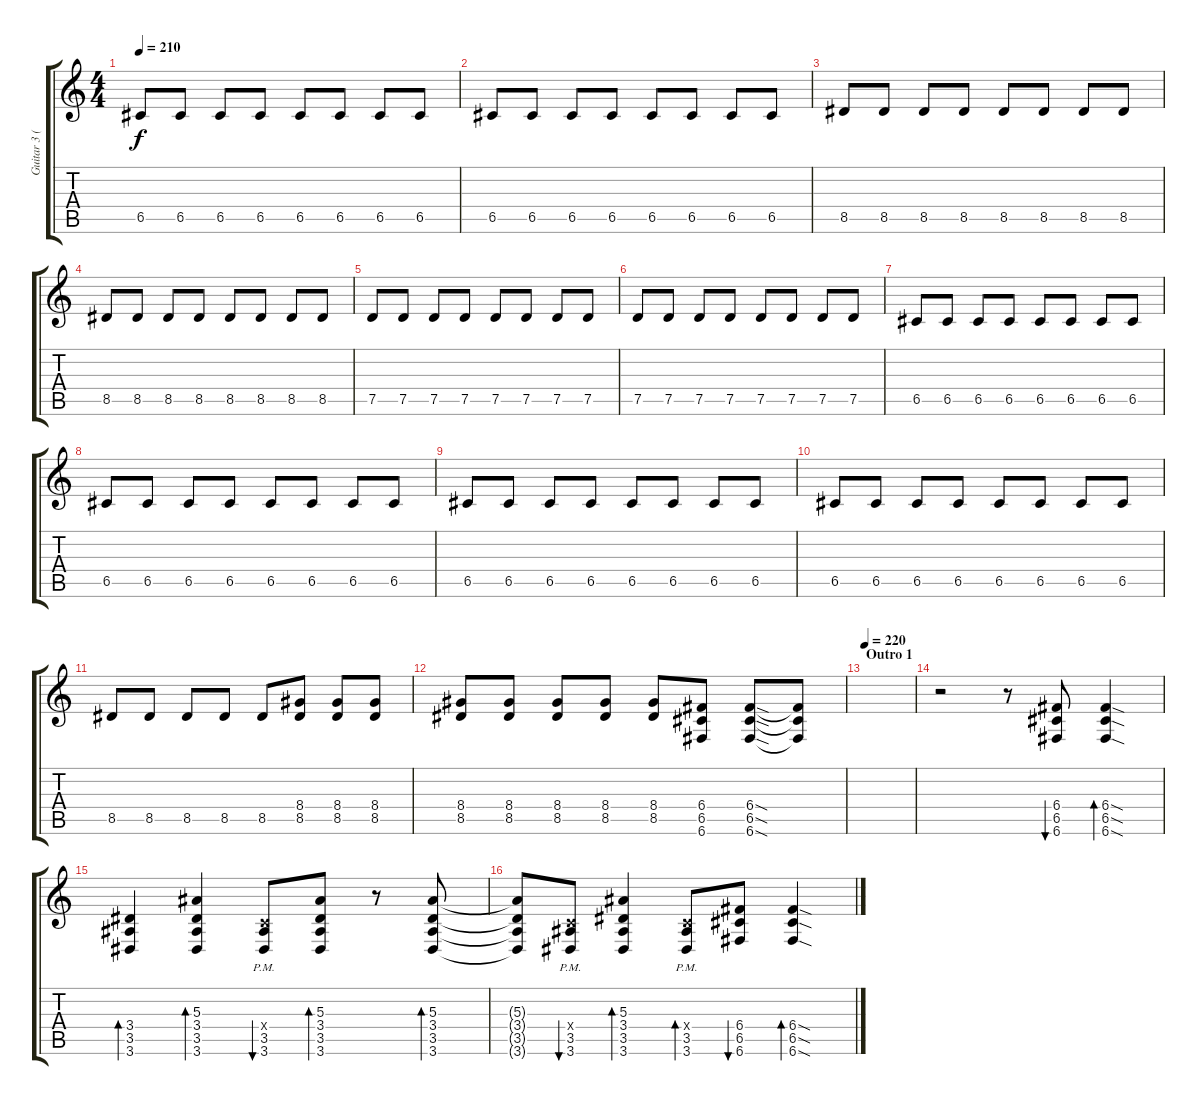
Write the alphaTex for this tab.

\track ("Guitar 3 (overdrive)" "Guitar 3 (") {instrument overdrivenguitar}
\staff {score tabs}
\tuning (D4 A3 F3 C3 G2 C2) {hide}
\ts (4 4)
\tempo 210
\clef g2
\ks c
6.5.8{dy f} 6.5.8 6.5.8 6.5.8 6.5.8 6.5.8 6.5.8 6.5.8 |
6.5.8 6.5.8 6.5.8 6.5.8 6.5.8 6.5.8 6.5.8 6.5.8 |
8.5.8 8.5.8 8.5.8 8.5.8 8.5.8 8.5.8 8.5.8 8.5.8 |
8.5.8 8.5.8 8.5.8 8.5.8 8.5.8 8.5.8 8.5.8 8.5.8 |
7.5.8 7.5.8 7.5.8 7.5.8 7.5.8 7.5.8 7.5.8 7.5.8 |
7.5.8 7.5.8 7.5.8 7.5.8 7.5.8 7.5.8 7.5.8 7.5.8 |
6.5.8 6.5.8 6.5.8 6.5.8 6.5.8 6.5.8 6.5.8 6.5.8 |
6.5.8 6.5.8 6.5.8 6.5.8 6.5.8 6.5.8 6.5.8 6.5.8 |
6.5.8 6.5.8 6.5.8 6.5.8 6.5.8 6.5.8 6.5.8 6.5.8 |
6.5.8 6.5.8 6.5.8 6.5.8 6.5.8 6.5.8 6.5.8 6.5.8 |
8.5.8 8.5.8 8.5.8 8.5.8 8.5.8 (8.4 8.5).8 (8.4 8.5).8 (8.4 8.5).8 |
(8.4 8.5).8 (8.4 8.5).8 (8.4 8.5).8 (8.4 8.5).8 (8.4 8.5).8 (6.4 6.5 6.6).8 (6.4{sod} 6.5{sod} 6.6{sod}).8 (6.4{t} 6.5{t} 6.6{t}).8 |
\section ("" "Outro 1")
\tempo 220
|
r.2 r.8 (6.4 6.5 6.6).8{bu 60} (6.4{sod} 6.5{sod} 6.6{sod}).4{bd 60} |
(3.4 3.5 3.6).4{bd 60} (5.3 3.4 3.5 3.6).4{bd 60} (0.4{x} 3.5{pm} 3.6{pm}).8{bu 60} (5.3 3.4 3.5 3.6).8{bd 60} r.8 (5.3 3.4 3.5 3.6).8{bd 60} |
(5.3{t} 3.4{t} 3.5{t} 3.6{t}).8 (0.4{x} 3.5{pm} 3.6{pm}).8{bu 60} (5.3 3.4 3.5 3.6).4{bd 60} (0.4{x} 3.5{pm} 3.6{pm}).8{bd 60} (6.4 6.5 6.6).8{bu 60} (6.4{sod} 6.5{sod} 6.6{sod}).4{bd 60}
